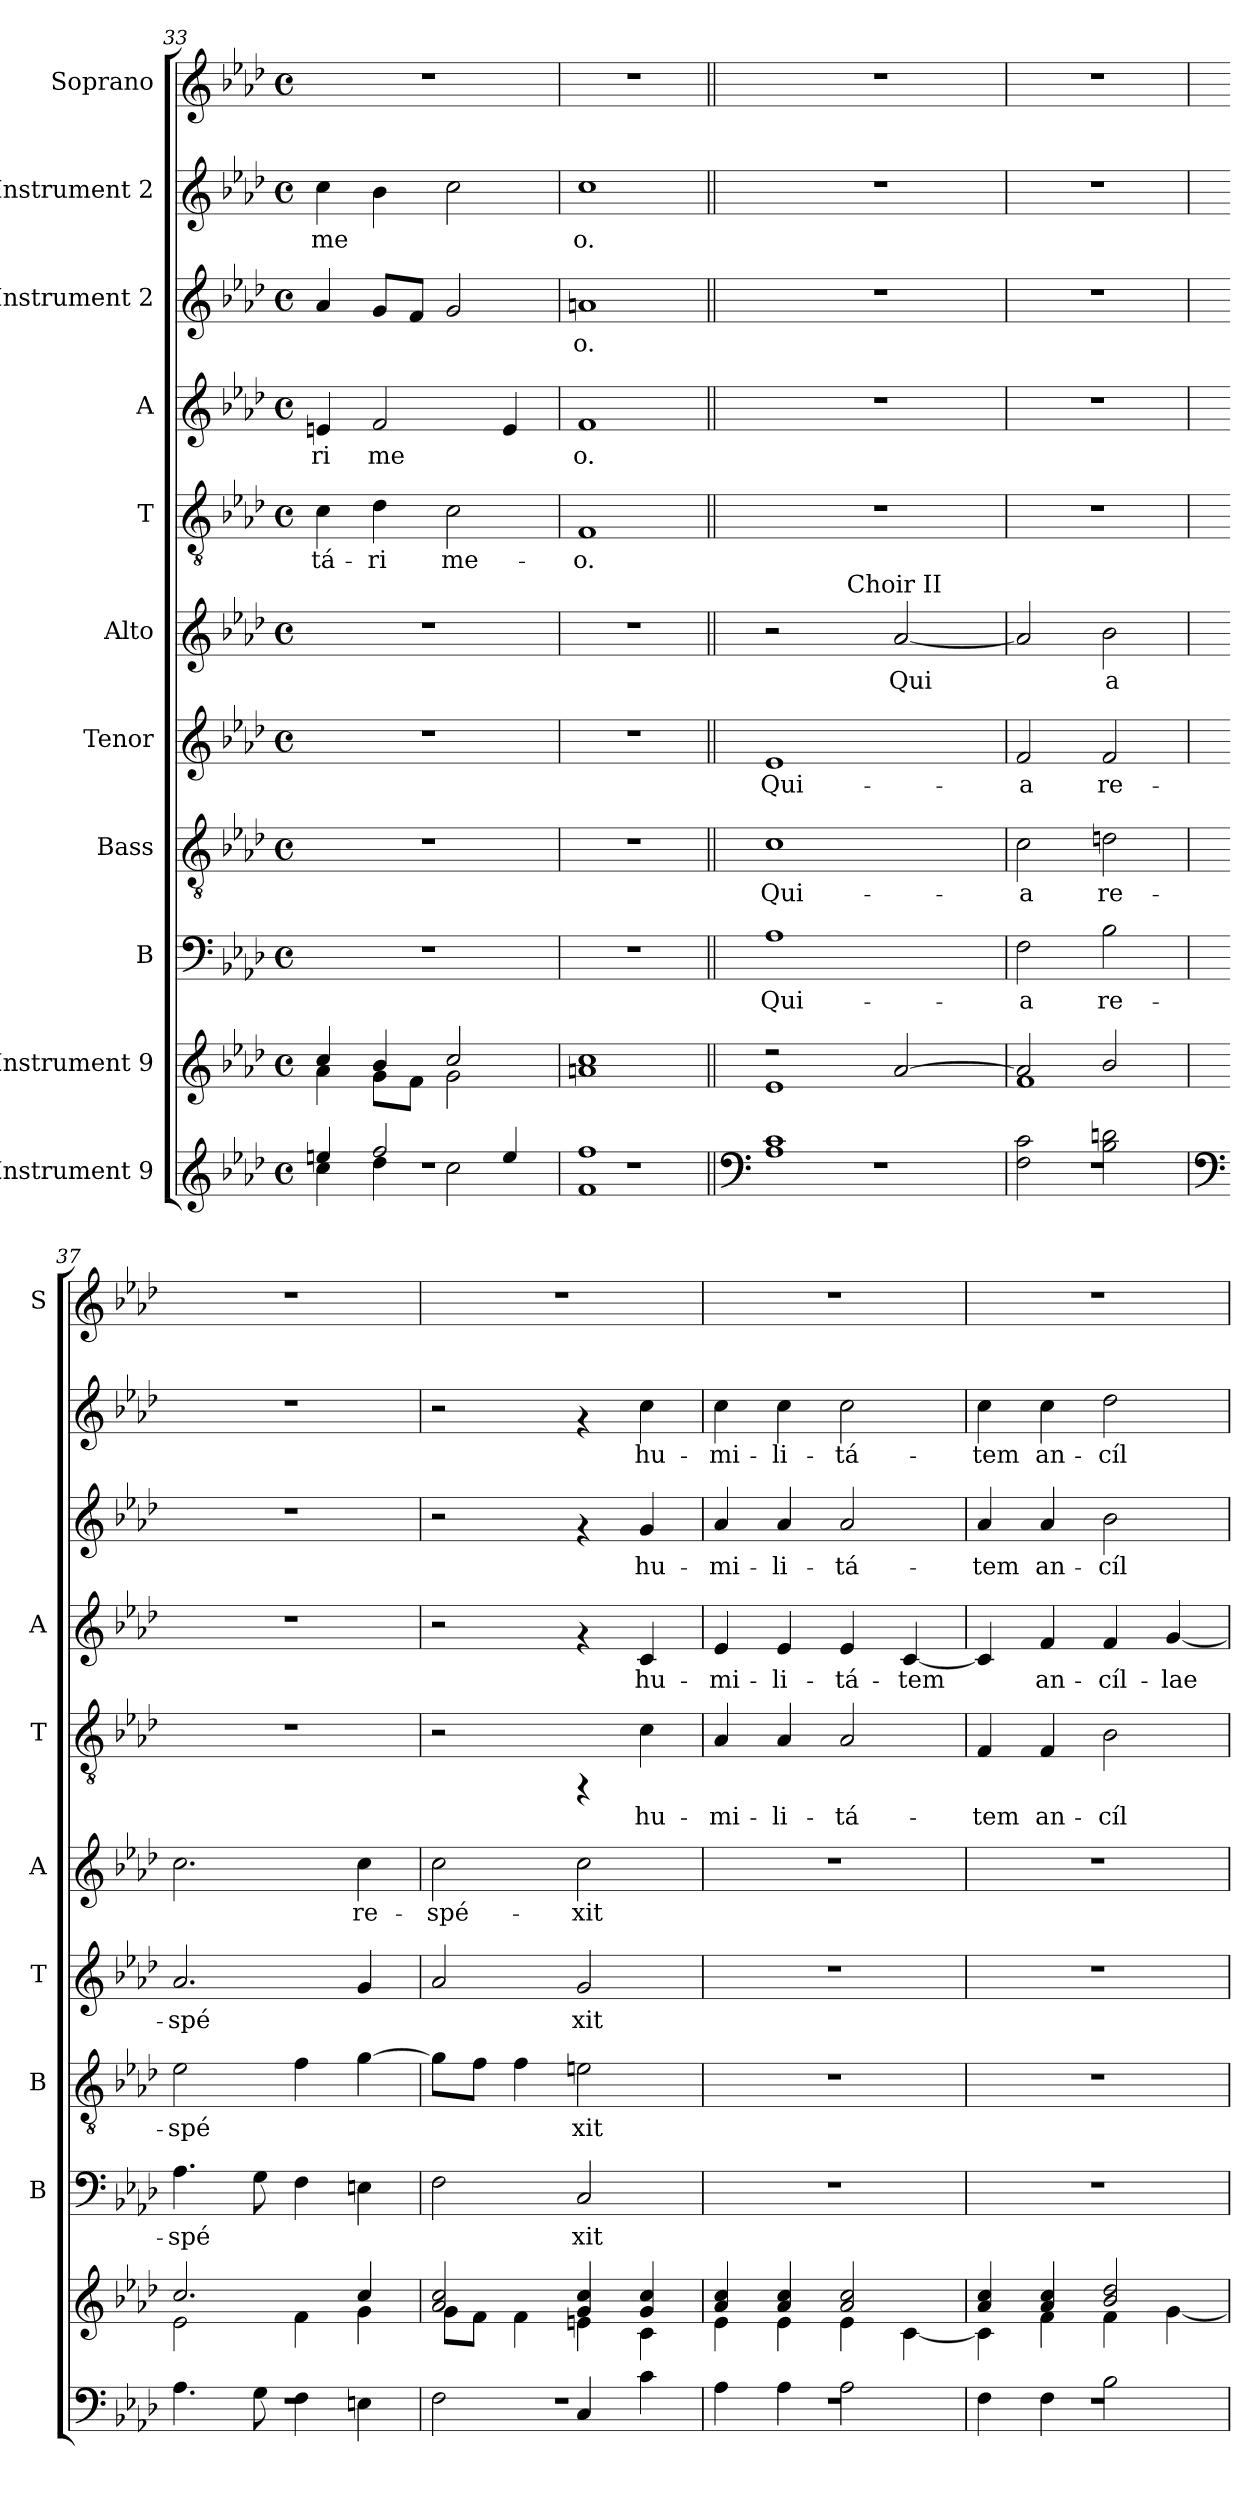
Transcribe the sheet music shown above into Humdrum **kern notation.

**kern	**kern	**kern	**text	**kern	**text	**kern	**text	**kern	**text	**kern	**text	**kern	**text	**kern	**text	**kern	**text	**kern
*part11	*part10	*part9	*part9	*part8	*part8	*part7	*part7	*part6	*part6	*part5	*part5	*part4	*part4	*part3	*part3	*part2	*part2	*part1
*staff11	*staff10	*staff9	*staff9	*staff8	*staff8	*staff7	*staff7	*staff6	*staff6	*staff5	*staff5	*staff4	*staff4	*staff3	*staff3	*staff2	*staff2	*staff1
*I"Instrument 9	*I"Instrument 9	*I"B	*	*I"Bass	*	*I"Tenor	*	*I"Alto	*	*I"T	*	*I"A	*	*I"Instrument 2	*	*I"Instrument 2	*	*I"Soprano
*	*	*I'B	*	*I'B	*	*I'T	*	*I'A	*	*I'T	*	*I'A	*	*	*	*	*	*I'S
*clefG2	*clefG2	*clefF4	*	*clefGv2	*	*clefG2	*	*clefG2	*	*clefGv2	*	*clefG2	*	*clefG2	*	*clefG2	*	*clefG2
*k[b-e-a-d-]	*k[b-e-a-d-]	*k[b-e-a-d-]	*	*k[b-e-a-d-]	*	*k[b-e-a-d-]	*	*k[b-e-a-d-]	*	*k[b-e-a-d-]	*	*k[b-e-a-d-]	*	*k[b-e-a-d-]	*	*k[b-e-a-d-]	*	*k[b-e-a-d-]
*A-:	*A-:	*A-:	*	*A-:	*	*A-:	*	*A-:	*	*A-:	*	*A-:	*	*A-:	*	*A-:	*	*A-:
*M4/4	*M4/4	*M4/4	*	*M4/4	*	*M4/4	*	*M4/4	*	*M4/4	*	*M4/4	*	*M4/4	*	*M4/4	*	*M4/4
*met(c)	*met(c)	*met(c)	*	*met(c)	*	*met(c)	*	*met(c)	*	*met(c)	*	*met(c)	*	*met(c)	*	*met(c)	*	*met(c)
=33	=33	=33	=33	=33	=33	=33	=33	=33	=33	=33	=33	=33	=33	=33	=33	=33	=33	=33
*^	*^	*	*	*	*	*	*	*	*	*	*	*	*	*	*	*	*	*
*	*^	*	*	*	*	*	*	*	*	*	*	*	*	*	*	*	*	*	*	*
!	!	!	!	!	!	!	!	!	!	!	!	!	!	!LO:LY:b:cj	!	!LO:LY:b:cj	!	!LO:LY:b:cj	!	!LO:LY:b:cj	!
1r	4een/	4cc\	4cc/	4a-\	1r	.	1r	.	1r	.	1r	.	4c\	-tá-	4en/	-ri	4a-/	--	4cc\	me-	1r
!	!	!	!	!	!	!	!	!	!	!	!	!	!	!LO:LY:b:cj	!	!LO:LY:b:cj	!	!LO:LY:b:cj	!	!LO:LY:b:cj	!
.	2ff/	4dd-\	4b-/	8g\L	.	.	.	.	.	.	.	.	4d-\	-ri	2f/	me-	8g/L	--	4b-\	--	.
!	!	!	!	!	!	!	!	!	!	!	!	!	!	!	!	!	!	!LO:LY:b:cj	!	!	!
.	.	.	.	8f\J	.	.	.	.	.	.	.	.	.	.	.	.	8f/J	--	.	.	.
!	!	!	!	!	!	!	!	!	!	!	!	!	!	!LO:LY:b:cj	!	!	!	!LO:LY:b:cj	!	!LO:LY:b:cj	!
.	.	2cc\	2cc/	2g\	.	.	.	.	.	.	.	.	2c\	me-	.	.	2g/	--	2cc\	--	.
!	!	!	!	!	!	!	!	!	!	!	!	!	!	!	!	!LO:LY:b:cj	!	!	!	!	!
.	4ee/	.	.	.	.	.	.	.	.	.	.	.	.	.	4e/	--	.	.	.	.	.
*	*	*	*v	*v	*	*	*	*	*	*	*	*	*	*	*	*	*	*	*	*	*
=34	=34	=34	=34	=34	=34	=34	=34	=34	=34	=34	=34	=34	=34	=34	=34	=34	=34	=34	=34	=34
!	!	!	!	!	!	!	!	!	!	!	!	!	!LO:LY:b:cj	!	!LO:LY:b:cj	!	!LO:LY:b:cj	!	!LO:LY:b:cj	!
1r	1ff 1f	1r	1an 1cc	1r	.	1r	.	1r	.	1r	.	1F	-o.	1f	-o.	1an	-o.	1cc	-o.	1r
=35||	=35||	=35||	=35||	=35||	=35||	=35||	=35||	=35||	=35||	=35||	=35||	=35||	=35||	=35||	=35||	=35||	=35||	=35||	=35||	=35||
*clefF4	*	*	*	*	*	*	*	*	*	*	*	*	*	*	*	*	*	*	*	*
*	*	*	*^	*	*	*	*	*	*	*	*	*	*	*	*	*	*	*	*	*
!	!	!	!	!	!	!LO:LY:b:cj	!	!LO:LY:b:cj	!	!LO:LY:b:cj	!	!	!	!	!	!	!	!	!	!	!
*	*	*	*	*	*	*	*	*	*	*	*^	*	*	*	*	*	*	*	*	*	*
1r	1A- 1c	1r	2r	1e-	1A-	Qui-	1c	-Qui-	1e-	-Qui-	2r	4ryy	.	1r	.	1r	.	1r	.	1r	.	1r
.	.	.	.	.	.	.	.	.	.	.	.	16ryy	.	.	.	.	.	.	.	.	.	.
!	!	!	!	!	!	!	!	!	!	!	!	!LO:TX:a:t=Choir II	!	!	!	!	!	!	!	!	!	!
.	.	.	.	.	.	.	.	.	.	.	.	2ryy	.	.	.	.	.	.	.	.	.	.
!	!	!	!	!	!	!	!	!	!	!	!	!	!LO:LY:b:cj	!	!	!	!	!	!	!	!	!
.	.	.	[>2a-/	.	.	.	.	.	.	.	[>2a-/	.	-Qui-	.	.	.	.	.	.	.	.	.
.	.	.	.	.	.	.	.	.	.	.	.	8.ryy	.	.	.	.	.	.	.	.	.	.
=36	=36	=36	=36	=36	=36	=36	=36	=36	=36	=36	=36	=36	=36	=36	=36	=36	=36	=36	=36	=36	=36	=36
!	!	!	!	!	!	!LO:LY:b:cj	!	!LO:LY:b:cj	!	!LO:LY:b:cj	!	!	!LO:LY:b:cj	!	!	!	!	!	!	!	!	!
*	*	*	*	*	*	*	*	*	*	*	*v	*v	*	*	*	*	*	*	*	*	*	*
1r	2F\ 2c\	1r	2a-/]	1f	2F\	-a	2c\	-a	2f/	-a	2a-/]	--	1r	.	1r	.	1r	.	1r	.	1r
!	!	!	!	!	!	!LO:LY:b:cj	!	!LO:LY:b:cj	!	!LO:LY:b:cj	!	!LO:LY:b:cj	!	!	!	!	!	!	!	!	!
.	2dn\ 2B-\	.	2b-/	.	2B-\	re-	2dn\	re-	2f/	re-	2b-\	-a	.	.	.	.	.	.	.	.	.
!!LO:PB:g=z
=37	=37	=37	=37	=37	=37	=37	=37	=37	=37	=37	=37	=37	=37	=37	=37	=37	=37	=37	=37	=37	=37
*clefF4	*	*	*	*	*	*	*	*	*	*	*	*	*	*	*	*	*	*	*	*	*
!	!	!	!	!	!	!LO:LY:b:cj	!	!LO:LY:b:cj	!	!LO:LY:b:cj	!	!LO:LY:b:cj	!	!	!	!	!	!	!	!	!
1r	4.A-\	1r	2.cc/	2e-\	4.A-\	-spé-	2e-\	-spé-	2.a-/	-spé-	2.cc\	.	1r	.	1r	.	1r	.	1r	.	1r
!	!	!	!	!	!	!LO:LY:b:cj	!	!	!	!	!	!	!	!	!	!	!	!	!	!	!
.	8G\	.	.	.	8G\	--	.	.	.	.	.	.	.	.	.	.	.	.	.	.	.
!	!	!	!	!	!	!LO:LY:b:cj	!	!LO:LY:b:cj	!	!	!	!	!	!	!	!	!	!	!	!	!
.	4F\	.	.	4f\	4F\	--	4f\	--	.	.	.	.	.	.	.	.	.	.	.	.	.
!	!	!	!	!	!	!LO:LY:b:cj	!	!LO:LY:b:cj	!	!LO:LY:b:cj	!	!LO:LY:b:cj	!	!	!	!	!	!	!	!	!
.	4En\	.	4cc/	4g\	4En\	--	[>4g\	--	4g/	--	4cc\	re-	.	.	.	.	.	.	.	.	.
=38	=38	=38	=38	=38	=38	=38	=38	=38	=38	=38	=38	=38	=38	=38	=38	=38	=38	=38	=38	=38	=38
!	!	!	!	!	!	!LO:LY:b:cj	!	!LO:LY:b:cj	!	!LO:LY:b:cj	!	!LO:LY:b:cj	!	!	!	!	!	!	!	!	!
1r	2F\	1r	2a-/ 2cc/	8g\L	2F\	--	8g\L]	--	2a-/	--	2cc\	-spé-	2r	.	2r	.	2r	.	2r	.	1r
!	!	!	!	!	!	!	!	!LO:LY:b:cj	!	!	!	!	!	!	!	!	!	!	!	!	!
.	.	.	.	8f\J	.	.	8f\J	--	.	.	.	.	.	.	.	.	.	.	.	.	.
!	!	!	!	!	!	!	!	!LO:LY:b:cj	!	!	!	!	!	!	!	!	!	!	!	!	!
.	.	.	.	4f\	.	.	4f\	--	.	.	.	.	.	.	.	.	.	.	.	.	.
!	!	!	!	!	!	!LO:LY:b:cj	!	!LO:LY:b:cj	!	!LO:LY:b:cj	!	!LO:LY:b:cj	!	!	!	!	!	!	!	!	!
.	4C/	.	4cc/ 4g/	4en\	2C/	-xit	2en\	-xit	2g/	-xit	2cc\	-xit	4rFF	.	4rf	.	4rf	.	4rf	.	.
!	!	!	!	!	!	!	!	!	!	!	!	!	!	!LO:LY:b:cj	!	!LO:LY:b:cj	!	!LO:LY:b:cj	!	!LO:LY:b:cj	!
.	4c\	.	4g/ 4cc/	4c\	.	.	.	.	.	.	.	.	4c\	hu-	4c/	hu-	4g/	hu-	4cc\	hu-	.
=39	=39	=39	=39	=39	=39	=39	=39	=39	=39	=39	=39	=39	=39	=39	=39	=39	=39	=39	=39	=39	=39
!	!	!	!	!	!	!	!	!	!	!	!	!	!	!LO:LY:b:cj	!	!LO:LY:b:cj	!	!LO:LY:b:cj	!	!LO:LY:b:cj	!
1r	4A-\	1r	4cc/ 4a-/	4e-\	1r	.	1r	.	1r	.	1r	.	4A-/	-mi-	4e-/	-mi-	4a-/	-mi-	4cc\	-mi-	1r
!	!	!	!	!	!	!	!	!	!	!	!	!	!	!LO:LY:b:cj	!	!LO:LY:b:cj	!	!LO:LY:b:cj	!	!LO:LY:b:cj	!
.	4A-\	.	4cc/ 4a-/	4e-\	.	.	.	.	.	.	.	.	4A-/	-li-	4e-/	-li-	4a-/	-li-	4cc\	-li-	.
!	!	!	!	!	!	!	!	!	!	!	!	!	!	!LO:LY:b:cj	!	!LO:LY:b:cj	!	!LO:LY:b:cj	!	!LO:LY:b:cj	!
.	2A-\	.	2a-/ 2cc/	4e-\	.	.	.	.	.	.	.	.	2A-/	-tá-	4e-/	-tá-	2a-/	-tá-	2cc\	-tá-	.
!	!	!	!	!	!	!	!	!	!	!	!	!	!	!	!	!LO:LY:b:cj	!	!	!	!	!
.	.	.	.	[<4c\	.	.	.	.	.	.	.	.	.	.	[<4c/	-tem	.	.	.	.	.
=40	=40	=40	=40	=40	=40	=40	=40	=40	=40	=40	=40	=40	=40	=40	=40	=40	=40	=40	=40	=40	=40
!	!	!	!	!	!	!	!	!	!	!	!	!	!	!LO:LY:b:cj	!	!LO:LY:b:cj	!	!LO:LY:b:cj	!	!LO:LY:b:cj	!
1r	4F\	1r	4cc/ 4a-/	4c\]	1r	.	1r	.	1r	.	1r	.	4F/	-tem	4c/]	.	4a-/	-tem	4cc\	-tem	1r
!	!	!	!	!	!	!	!	!	!	!	!	!	!	!LO:LY:b:cj	!	!LO:LY:b:cj	!	!LO:LY:b:cj	!	!LO:LY:b:cj	!
.	4F\	.	4cc/ 4a-/	4f\	.	.	.	.	.	.	.	.	4F/	an-	4f/	an-	4a-/	an-	4cc\	an-	.
!	!	!	!	!	!	!	!	!	!	!	!	!	!	!LO:LY:b:cj	!	!LO:LY:b:cj	!	!LO:LY:b:cj	!	!LO:LY:b:cj	!
.	2B-\	.	2b-/ 2dd-/	4f\	.	.	.	.	.	.	.	.	2B-\	-cíl-	4f/	-cíl-	2b-\	-cíl-	2dd-\	-cíl-	.
!	!	!	!	!	!	!	!	!	!	!	!	!	!	!	!	!LO:LY:b:cj	!	!	!	!	!
.	.	.	.	[<4g\	.	.	.	.	.	.	.	.	.	.	[<4g/	-lae	.	.	.	.	.
*v	*v	*v	*	*	*	*	*	*	*	*	*	*	*	*	*	*	*	*	*	*	*
*	*v	*v	*	*	*	*	*	*	*	*	*	*	*	*	*	*	*	*	*
=	=	=	=	=	=	=	=	=	=	=	=	=	=	=	=	=	=	=
*-	*-	*-	*-	*-	*-	*-	*-	*-	*-	*-	*-	*-	*-	*-	*-	*-	*-	*-
